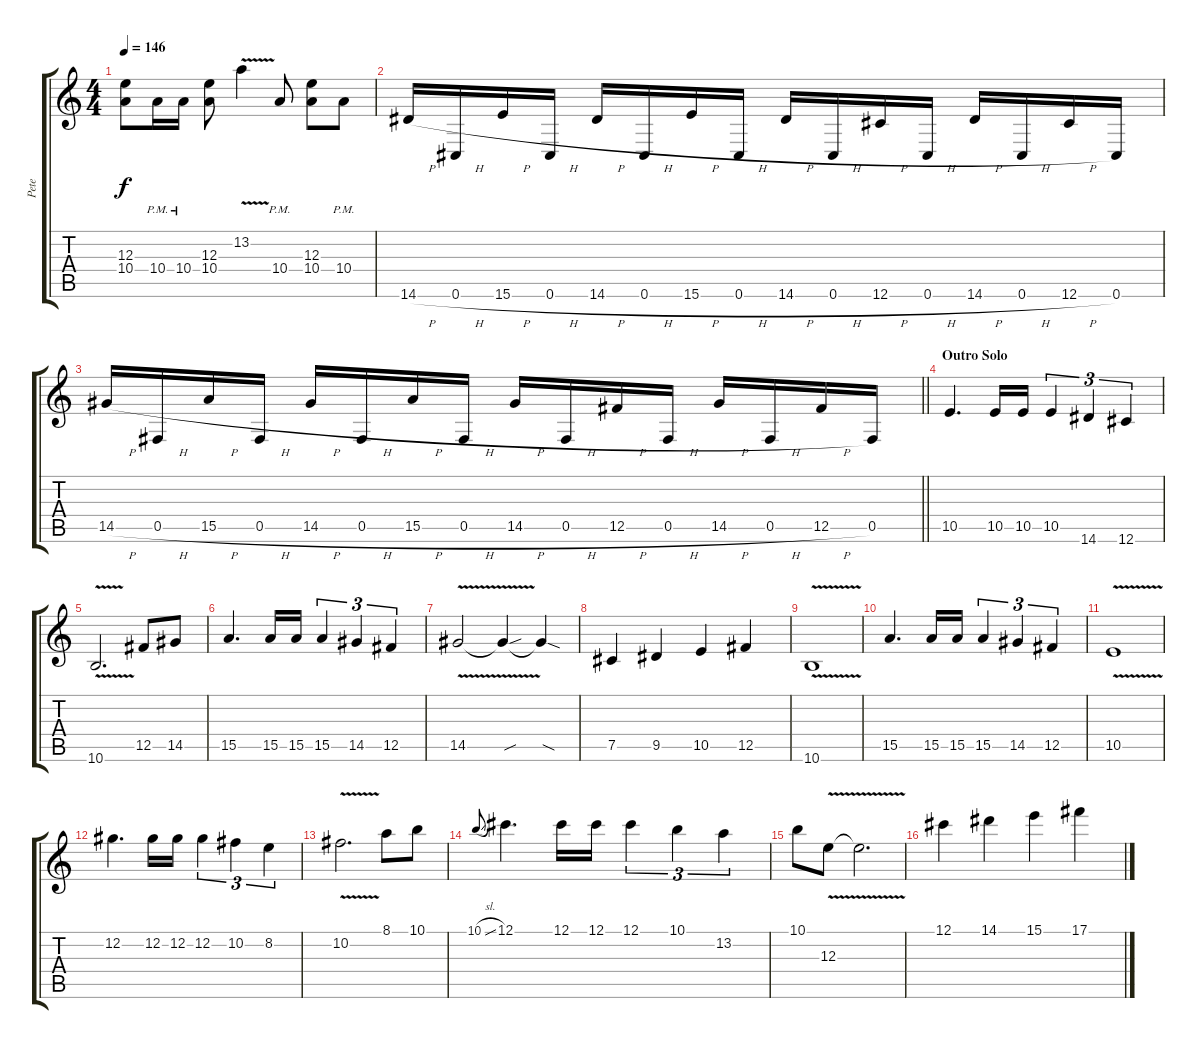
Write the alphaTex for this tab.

\track ("Pete" "Pete") {instrument distortionguitar}
\staff {score tabs}
\tuning (Db4 Ab3 E3 B2 Gb2 Db2) {hide}
\ts (4 4)
\tempo 146
\clef g2
\ks c
(12.3 10.4).8{dy f} 10.4{pm}.16 10.4{pm}.16 (12.3 10.4).8 13.2{v}.4 10.4{pm}.8 (12.3 10.4).8 10.4{pm}.8 |
14.6{h}.16 0.6{h}.16 15.6{h}.16 0.6{h}.16 14.6{h}.16 0.6{h}.16 15.6{h}.16 0.6{h}.16 14.6{h}.16 0.6{h}.16 12.6{h}.16 0.6{h}.16 14.6{h}.16 0.6{h}.16 12.6{h}.16 0.6.16 |
\barLineRight lightlight
14.5{h}.16 0.5{h}.16 15.5{h}.16 0.5{h}.16 14.5{h}.16 0.5{h}.16 15.5{h}.16 0.5{h}.16 14.5{h}.16 0.5{h}.16 12.5{h}.16 0.5{h}.16 14.5{h}.16 0.5{h}.16 12.5{h}.16 0.5.16 |
\section ("" "Outro Solo")
10.5.4{d} 10.5.16 10.5.16 10.5.4{tu (3 2)} 14.6.4{tu (3 2)} 12.6.4{tu (3 2)} |
10.6{v}.2{d} 12.5.8 14.5.8 |
15.5.4{d} 15.5.16 15.5.16 15.5.4{tu (3 2)} 14.5.4{tu (3 2)} 12.5.4{tu (3 2)} |
14.5{v}.2 14.5{sou t}.4 14.5{sod t}.4 |
7.5.4 9.5.4 10.5.4 12.5.4 |
10.6{v}.1 |
15.5.4{d} 15.5.16 15.5.16 15.5.4{tu (3 2)} 14.5.4{tu (3 2)} 12.5.4{tu (3 2)} |
10.5{v}.1 |
12.2.4{d} 12.2.16 12.2.16 12.2.4{tu (3 2)} 10.2.4{tu (3 2)} 8.2.4{tu (3 2)} |
10.2{v}.2{d} 8.1.8 10.1.8 |
10.1{sl}.8{gr onbeat} 12.1.4{d} 12.1.16 12.1.16 12.1.4{tu (3 2)} 10.1.4{tu (3 2)} 13.2.4{tu (3 2)} |
10.1.8 12.3{v}.8 12.3{t}.2{d} |
12.1.4 14.1.4 15.1.4 17.1.4
